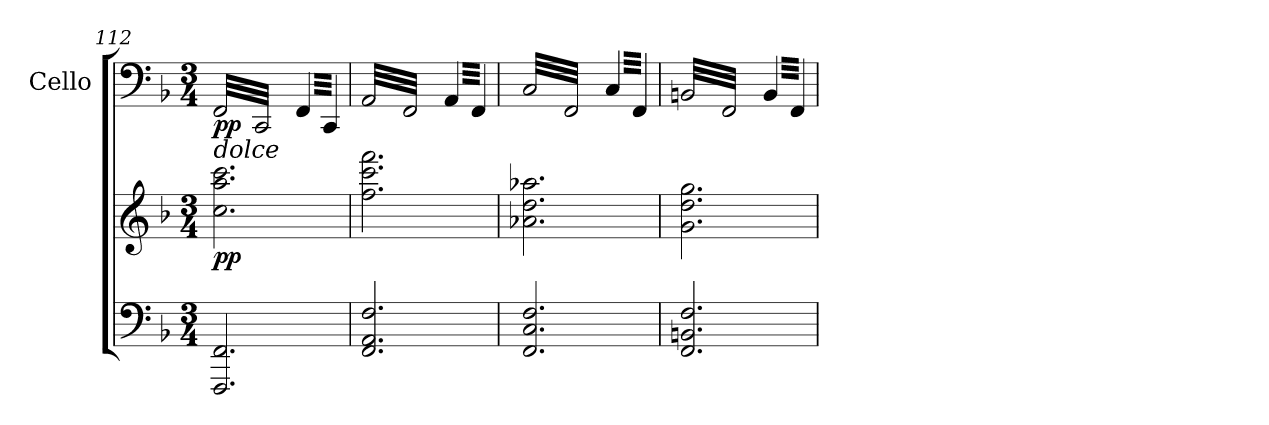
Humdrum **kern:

**kern	**kern	**dynam	**kern	**dynam
*part2	*part2	*part2	*part1	*part1
*staff3	*staff2	*staff2/3	*staff1	*staff1
*	*	*	*I"Cello	*
!!LO:LB:g=z
*clefF4	*clefG2	*	*clefF4	*
*k[b-]	*k[b-]	*	*k[b-]	*
*F:	*F:	*	*F:	*
*M3/4	*M3/4	*	*M3/4	*
*	*	*	*Xtuplet	*
=112	=112	=112	=112	=112
!	!LO:TX:a:i:t=dolce	!	!	!
!	!	!LO:DY:b	!LO:N:vis=4.	!LO:DY:b
*	*	*	*tremolo	*
2.FFF/ 2.FF/	2.cc\ 2.aa\ 2.ccc\	pp	(<32FF/LLL	pp
.	.	.	32CC/	.
.	.	.	32FF/	.
.	.	.	32CC/	.
.	.	.	32FF/	.
.	.	.	32CC/	.
.	.	.	32FF/	.
.	.	.	32CC/	.
!	!	!	!LO:N:vis=4.	!
.	.	.	32FF/	.
.	.	.	32CC/	.
.	.	.	32FF/	.
.	.	.	32CC/	.
.	.	.	32FF/	.
.	.	.	32CC/	.
.	.	.	32FF/	.
.	.	.	32CC/JJJ	.
!	!	!	!LO:N:vis=8.	!
.	.	.	32FF/LLL	.
.	.	.	32CC/)	.
.	.	.	32FF/	.
.	.	.	32CC/)	.
!	!	!	!LO:N:vis=8.	!
.	.	.	32FF/	.
.	.	.	32CC/)	.
.	.	.	32FF/	.
.	.	.	32CC/)JJJ	.
=113	=113	=113	=113	=113
!	!	!	!LO:N:vis=4.	!
2.FF/ 2.AA/ 2.F/	2.ff\ 2.ccc\ 2.fff\	.	(<32AA/LLL	.
.	.	.	32FF/	.
.	.	.	32AA/	.
.	.	.	32FF/	.
.	.	.	32AA/	.
.	.	.	32FF/	.
.	.	.	32AA/	.
.	.	.	32FF/	.
!	!	!	!LO:N:vis=4.	!
.	.	.	32AA/	.
.	.	.	32FF/	.
.	.	.	32AA/	.
.	.	.	32FF/	.
.	.	.	32AA/	.
.	.	.	32FF/	.
.	.	.	32AA/	.
.	.	.	32FF/JJJ	.
!	!	!	!LO:N:vis=8.	!
.	.	.	32AA/LLL	.
.	.	.	32FF/)	.
.	.	.	32AA/	.
.	.	.	32FF/)	.
!	!	!	!LO:N:vis=8.	!
.	.	.	32AA/	.
.	.	.	32FF/)	.
.	.	.	32AA/	.
.	.	.	32FF/)JJJ	.
=114	=114	=114	=114	=114
!	!	!	!LO:N:vis=4.	!
2.FF/ 2.C/ 2.F/	2.a-X\ 2.dd\ 2.aa-X\	.	(<32C/LLL	.
.	.	.	32FF/	.
.	.	.	32C/	.
.	.	.	32FF/	.
.	.	.	32C/	.
.	.	.	32FF/	.
.	.	.	32C/	.
.	.	.	32FF/	.
!	!	!	!LO:N:vis=4.	!
.	.	.	32C/	.
.	.	.	32FF/	.
.	.	.	32C/	.
.	.	.	32FF/	.
.	.	.	32C/	.
.	.	.	32FF/	.
.	.	.	32C/	.
.	.	.	32FF/JJJ	.
!	!	!	!LO:N:vis=8.	!
.	.	.	32C/LLL	.
.	.	.	32FF/)	.
.	.	.	32C/	.
.	.	.	32FF/)	.
!	!	!	!LO:N:vis=8.	!
.	.	.	32C/	.
.	.	.	32FF/)	.
.	.	.	32C/	.
.	.	.	32FF/)JJJ	.
=115	=115	=115	=115	=115
!	!	!	!LO:N:vis=4.	!
2.FF/ 2.BBn/ 2.F/	2.g\ 2.dd\ 2.gg\	.	(<32BBn/LLL	.
.	.	.	32FF/	.
.	.	.	32BBn/	.
.	.	.	32FF/	.
.	.	.	32BBn/	.
.	.	.	32FF/	.
.	.	.	32BBn/	.
.	.	.	32FF/	.
!	!	!	!LO:N:vis=4.	!
.	.	.	32BBn/	.
.	.	.	32FF/	.
.	.	.	32BBn/	.
.	.	.	32FF/	.
.	.	.	32BBn/	.
.	.	.	32FF/	.
.	.	.	32BBn/	.
.	.	.	32FF/JJJ	.
!	!	!	!LO:N:vis=8.	!
.	.	.	32BB/LLL	.
.	.	.	32FF/)	.
.	.	.	32BB/	.
.	.	.	32FF/)	.
!	!	!	!LO:N:vis=8.	!
.	.	.	32BB/	.
.	.	.	32FF/)	.
.	.	.	32BB/	.
.	.	.	32FF/)JJJ	.
*	*	*	*Xtremolo	*
.	.	.	.	.
.	.	.	.	.
.	.	.	.	.
.	.	.	.	.
=	=	=	=	=
*-	*-	*-	*-	*-
